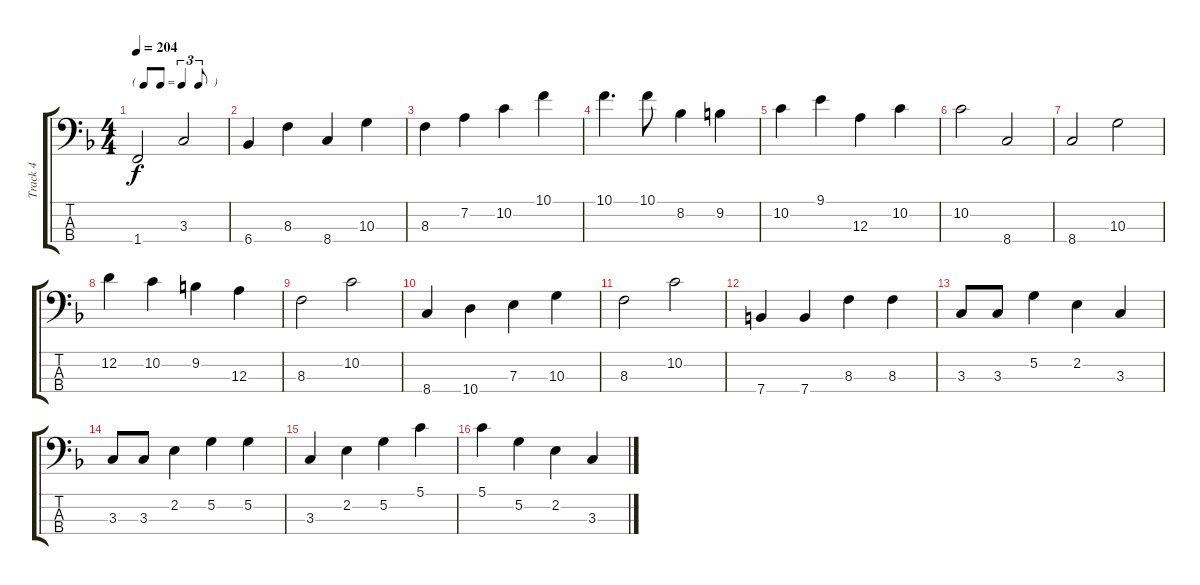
\track ("Track 4" "Track 4") {instrument electricbassfinger}
\staff {score tabs}
\tuning (G2 D2 A1 E1) {hide}
\ts (4 4)
\tf triplet8th
\tempo 204
\clef f4
\ks f
1.4.2{dy f} 3.3.2 |
6.4.4 8.3.4 8.4.4 10.3.4 |
8.3.4 7.2.4 10.2.4 10.1.4 |
10.1.4{d} 10.1.8 8.2.4 9.2.4 |
10.2.4 9.1.4 12.3.4 10.2.4 |
10.2.2 8.4.2 |
8.4.2 10.3.2 |
12.2.4 10.2.4 9.2.4 12.3.4 |
8.3.2 10.2.2 |
8.4.4 10.4.4 7.3.4 10.3.4 |
8.3.2 10.2.2 |
7.4.4 7.4.4 8.3.4 8.3.4 |
3.3.8 3.3.8 5.2.4 2.2.4 3.3.4 |
3.3.8 3.3.8 2.2.4 5.2.4 5.2.4 |
3.3.4 2.2.4 5.2.4 5.1.4 |
5.1.4 5.2.4 2.2.4 3.3.4
